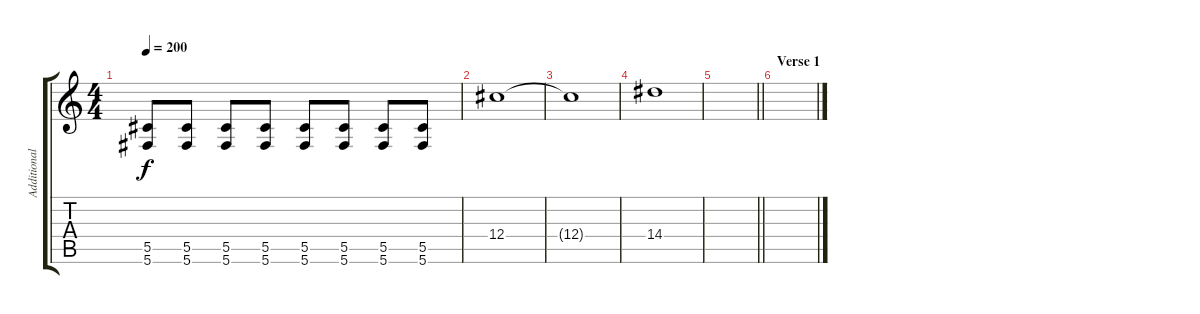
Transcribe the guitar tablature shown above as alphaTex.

\track ("Additional Guitar" "Additional") {instrument overdrivenguitar}
\staff {score tabs}
\tuning (Eb4 Bb3 Gb3 Db3 Ab2 Db2) {hide}
\ts (4 4)
\tempo 200
\clef g2
\ks c
(5.5 5.6).8{dy f} (5.5 5.6).8 (5.5 5.6).8 (5.5 5.6).8 (5.5 5.6).8 (5.5 5.6).8 (5.5 5.6).8 (5.5 5.6).8 |
12.4.1 |
12.4{t}.1 |
14.4.1 |
\barLineRight lightlight
|
\section ("" "Verse 1")
